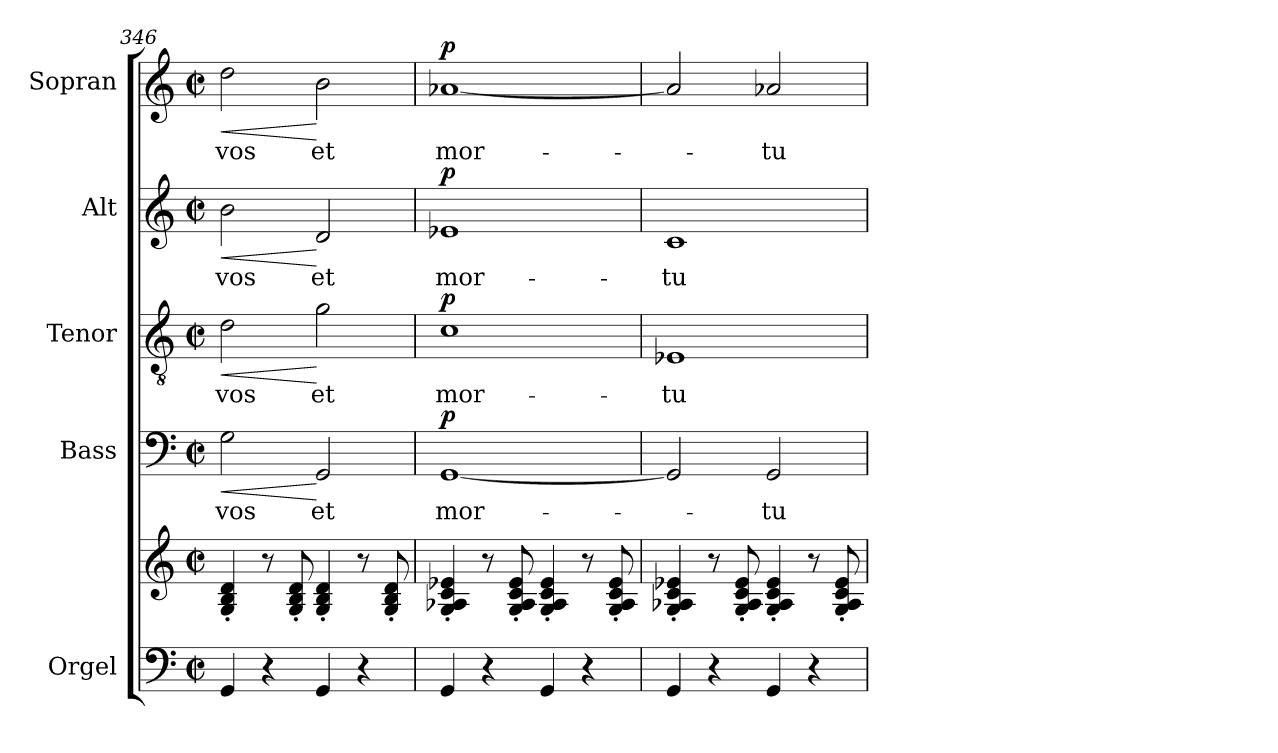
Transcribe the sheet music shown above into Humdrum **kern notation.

**kern	**kern	**kern	**text	**dynam	**kern	**text	**dynam	**kern	**text	**dynam	**kern	**text	**dynam
*part5	*part5	*part4	*part4	*part4	*part3	*part3	*part3	*part2	*part2	*part2	*part1	*part1	*part1
*staff6	*staff5	*staff4	*staff4	*staff4	*staff3	*staff3	*staff3	*staff2	*staff2	*staff2	*staff1	*staff1	*staff1
*I"Orgel	*	*I"Bass	*	*	*I"Tenor	*	*	*I"Alt	*	*	*I"Sopran	*	*
*I'Org.	*	*I'B.	*	*	*I'T.	*	*	*I'A.	*	*	*I'S.	*	*
*clefF4	*clefG2	*clefF4	*	*	*clefGv2	*	*	*clefG2	*	*	*clefG2	*	*
*k[]	*k[]	*k[]	*	*	*k[]	*	*	*k[]	*	*	*k[]	*	*
*C:	*C:	*C:	*	*	*C:	*	*	*C:	*	*	*C:	*	*
*M2/2	*M2/2	*M2/2	*	*	*M2/2	*	*	*M2/2	*	*	*M2/2	*	*
*met(c|)	*met(c|)	*met(c|)	*	*	*met(c|)	*	*	*met(c|)	*	*	*met(c|)	*	*
=346	=346	=346	=346	=346	=346	=346	=346	=346	=346	=346	=346	=346	=346
!	!	!	!LO:LY:b	!LO:HP:b	!	!LO:LY:b	!LO:HP:b	!	!LO:LY:b	!LO:HP:b	!	!LO:LY:b	!LO:HP:b
4GG/	4G/'< 4B/'< 4d/'<	2G\	-vos	<	2d\	-vos	<	2b\	-vos	<	2dd\	-vos	<
4r	8r	.	.	.	.	.	.	.	.	.	.	.	.
.	8G/'< 8B/'< 8d/'<	.	.	.	.	.	.	.	.	.	.	.	.
!	!	!	!LO:LY:b	!	!	!LO:LY:b	!	!	!LO:LY:b	!	!	!LO:LY:b	!
4GG/	4G/'< 4B/'< 4d/'<	2GG/	et	[	2g\	et	[	2d/	et	[	2b\	et	[
4r	8r	.	.	.	.	.	.	.	.	.	.	.	.
.	8G/'< 8B/'< 8d/'<	.	.	.	.	.	.	.	.	.	.	.	.
=347	=347	=347	=347	=347	=347	=347	=347	=347	=347	=347	=347	=347	=347
!	!	!	!LO:LY:b	!LO:DY:b	!	!LO:LY:b	!LO:DY:a	!	!LO:LY:b	!LO:DY:b	!	!LO:LY:b	!LO:DY:a
4GG/	4G/'< 4A-X/'< 4c/'< 4e-X/'<	[1GG	mor-	p	1c	mor-	p	1e-X	mor-	p	[1a-X	mor-	p
4r	8r	.	.	.	.	.	.	.	.	.	.	.	.
.	8G/'< 8A-/'< 8c/'< 8e-/'<	.	.	.	.	.	.	.	.	.	.	.	.
4GG/	4G/'< 4A-/'< 4c/'< 4e-/'<	.	.	.	.	.	.	.	.	.	.	.	.
4r	8r	.	.	.	.	.	.	.	.	.	.	.	.
.	8G/'< 8A-/'< 8c/'< 8e-/'<	.	.	.	.	.	.	.	.	.	.	.	.
=348	=348	=348	=348	=348	=348	=348	=348	=348	=348	=348	=348	=348	=348
!	!	!	!	!	!	!LO:LY:b	!	!	!LO:LY:b	!	!	!	!
4GG/	4G/'< 4A-X/'< 4c/'< 4e-X/'<	2GG/]	.	.	1E-X	-tu-	.	1c	-tu-	.	2a-/]	.	.
4r	8r	.	.	.	.	.	.	.	.	.	.	.	.
.	8G/'< 8A-/'< 8c/'< 8e-/'<	.	.	.	.	.	.	.	.	.	.	.	.
!	!	!	!LO:LY:b	!	!	!	!	!	!	!	!	!LO:LY:b	!
4GG/	4G/'< 4A-/'< 4c/'< 4e-/'<	2GG/	-tu-	.	.	.	.	.	.	.	2a-X/	-tu-	.
4r	8r	.	.	.	.	.	.	.	.	.	.	.	.
.	8G/'< 8A-/'< 8c/'< 8e-/'<	.	.	.	.	.	.	.	.	.	.	.	.
=	=	=	=	=	=	=	=	=	=	=	=	=	=
*-	*-	*-	*-	*-	*-	*-	*-	*-	*-	*-	*-	*-	*-
